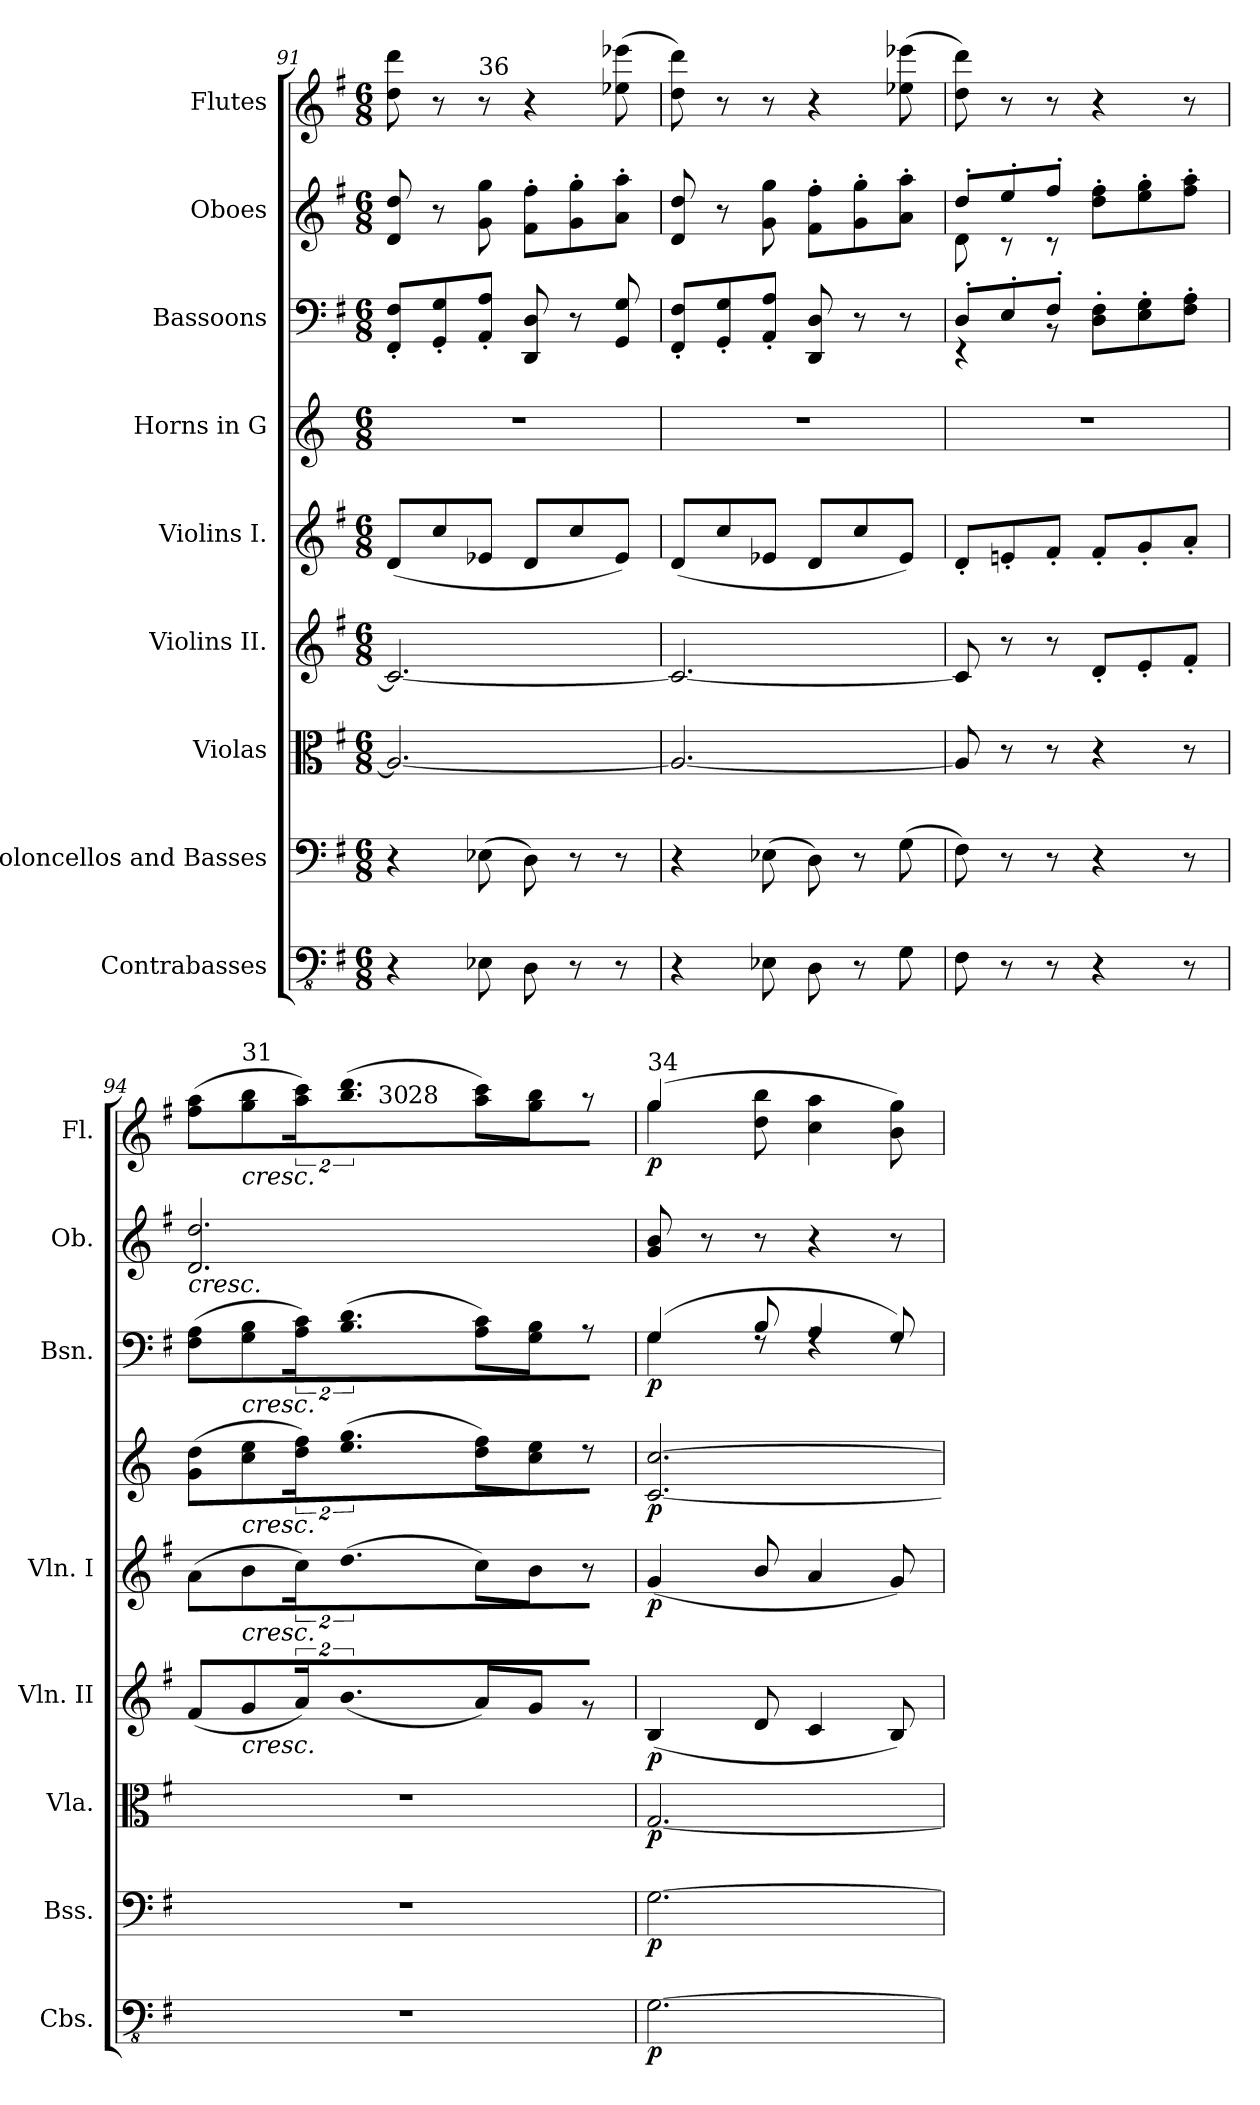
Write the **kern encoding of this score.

**kern	**dynam	**kern	**dynam	**kern	**dynam	**kern	**dynam	**kern	**dynam	**kern	**dynam	**kern	**dynam	**kern	**kern	**dynam
*part9	*part9	*part8	*part8	*part7	*part7	*part6	*part6	*part5	*part5	*part4	*part4	*part3	*part3	*part2	*part1	*part1
*staff9	*staff9	*staff8	*staff8	*staff7	*staff7	*staff6	*staff6	*staff5	*staff5	*staff4	*staff4	*staff3	*staff3	*staff2	*staff1	*staff1
*I"Contrabasses	*	*I"Violoncellos and Basses	*	*I"Violas	*	*I"Violins II.	*	*I"Violins I.	*	*I"Horns in G	*	*I"Bassoons	*	*I"Oboes	*I"Flutes	*
*I'Cbs.	*	*I'Bss.	*	*I'Vla.	*	*I'Vln. II	*	*I'Vln. I	*	*	*	*I'Bsn.	*	*I'Ob.	*I'Fl.	*
*clefFv4	*	*clefF4	*	*clefC3	*	*clefG2	*	*clefG2	*	*clefG2	*	*clefF4	*	*clefG2	*clefG2	*
*	*	*	*	*	*	*	*	*	*	*ITrd3c5	*	*	*	*	*	*
*k[f#]	*	*k[f#]	*	*k[f#]	*	*k[f#]	*	*k[f#]	*	*k[f#]	*	*k[f#]	*	*k[f#]	*k[f#]	*
*M6/8	*	*M6/8	*	*M6/8	*	*M6/8	*	*M6/8	*	*M6/8	*	*M6/8	*	*M6/8	*M6/8	*
=91	=91	=91	=91	=91	=91	=91	=91	=91	=91	=91	=91	=91	=91	=91	=91	=91
4r	.	4r	.	2.A/_	.	2.c/_	.	(<8d/L	.	2.r	.	8FF#/' 8F#/'L	.	8d/ 8dd/	8dd\ 8ddd\	.
.	.	.	.	.	.	.	.	8cc/	.	.	.	8GG/' 8G/'	.	8r	8r	.
!	!	!	!	!	!	!	!	!	!	!	!	!	!	!	!LO:TX:a:t=36	!
8EE-X\	.	(>8E-X\	.	.	.	.	.	8e-X/J	.	.	.	8AA/' 8A/'J	.	8g\ 8gg\	8r	.
8DD\	.	8D\)	.	.	.	.	.	8d/L	.	.	.	8DD/ 8D/	.	8f#\' 8ff#\'L	4r	.
8r	.	8r	.	.	.	.	.	8cc/	.	.	.	8r	.	8g\' 8gg\'	.	.
8r	.	8r	.	.	.	.	.	8e-/J)	.	.	.	8GG/ 8G/	.	8a\' 8aa\'J	(>8ee-X\ 8eee-X\	.
=92	=92	=92	=92	=92	=92	=92	=92	=92	=92	=92	=92	=92	=92	=92	=92	=92
4r	.	4r	.	2.A/_	.	2.c/_	.	(<8d/L	.	2.r	.	8FF#/' 8F#/'L	.	8d/ 8dd/	8dd\ 8ddd\)	.
.	.	.	.	.	.	.	.	8cc/	.	.	.	8GG/' 8G/'	.	8r	8r	.
8EE-X\	.	(>8E-X\	.	.	.	.	.	8e-X/J	.	.	.	8AA/' 8A/'J	.	8g\ 8gg\	8r	.
8DD\	.	8D\)	.	.	.	.	.	8d/L	.	.	.	8DD/ 8D/	.	8f#\' 8ff#\'L	4r	.
8r	.	8r	.	.	.	.	.	8cc/	.	.	.	8r	.	8g\' 8gg\'	.	.
8GG\	.	(>8G\	.	.	.	.	.	8e-/J)	.	.	.	8r	.	8a\' 8aa\'J	(>8ee-X\ 8eee-X\	.
=93	=93	=93	=93	=93	=93	=93	=93	=93	=93	=93	=93	=93	=93	=93	=93	=93
*	*	*	*	*	*	*	*	*	*	*	*	*^	*	*^	*	*
8FF#\	.	8F#\)	.	8A/]	.	8c/]	.	8d'/L	.	2.r	.	8D'/L	4r	.	8dd'/L	8d\	8dd\ 8ddd\)	.
8r	.	8r	.	8r	.	8r	.	8en'/	.	.	.	8E'/	.	.	8ee'/	8r	8r	.
8r	.	8r	.	8r	.	8r	.	8f#'/J	.	.	.	8F#'/J	8r	.	8ff#'/J	8r	8r	.
4r	.	4r	.	4r	.	8d'/L	.	8f#'/L	.	.	.	8D\' 8F#\'L	4.ryy	.	8dd\' 8ff#\'L	4.ryy	4r	.
.	.	.	.	.	.	8e'/	.	8g'/	.	.	.	8E\' 8G\'	.	.	8ee\' 8gg\'	.	.	.
8r	.	8r	.	8r	.	8f#'/J	.	8a'/J	.	.	.	8F#\' 8A\'J	.	.	8ff#\' 8aa\'J	.	8r	.
*	*	*	*	*	*	*	*	*	*	*	*	*v	*v	*	*	*	*	*
*	*	*	*	*	*	*	*	*	*	*	*	*	*	*v	*v	*	*
!!LO:LB:g=z
=94	=94	=94	=94	=94	=94	=94	=94	=94	=94	=94	=94	=94	=94	=94	=94	=94
!	!	!	!	!	!	!	!	!	!	!	!	!	!	!LO:TX:b:i:t=cresc.	!	!
2.r	.	2.r	.	2.r	.	(<8f#/L	.	(>8a\L	.	(>8d\ 8a\L	.	(>8F#\ 8A\L	.	2.d/ 2.dd/	(>8ff#\ 8aa\L	.
!	!	!	!	!	!	!	!	!	!	!	!	!	!	!	!LO:TX:a:t=31	!
!	!	!	!	!	!	!	!	!	!	!	!	!	!	!	!LO:TX:b:i:t=cresc.	!
!	!	!	!	!	!	!	!	!	!	!	!	!LO:TX:b:i:t=cresc.	!	!	!	!
!	!	!	!	!	!	!	!	!	!	!LO:TX:b:i:t=cresc.	!	!	!	!	!	!
!	!	!	!	!	!	!	!	!LO:TX:b:i:t=cresc.	!	!	!	!	!	!	!	!
!	!	!	!	!	!	!LO:TX:b:i:t=cresc.	!	!	!	!	!	!	!	!	!	!
.	.	.	.	.	.	8g/	.	8b\	.	8g\ 8b\	.	8G\ 8B\	.	.	8gg\ 8bb\	.
.	.	.	.	.	.	32%3a/J)	.	32%3cc\J)	.	32%3a\ 32%3cc\J)	.	32%3A\ 32%3c\J)	.	.	32%3aa\ 32%3ccc\J)	.
.	.	.	.	.	.	(<48.b!/	.	(>48.dd!/	.	(>48.b!/ 48.dd!/	.	(>48.B!/ 48.d!/	.	.	(>48.bb!/ 48.ddd!/	.
.	.	.	.	.	.	8a/L)	.	8cc\L)	.	8a\ 8cc\L)	.	8A\ 8c\L)	.	.	8aa\ 8ccc\L)	.
!	!	!	!	!	!	!	!	!	!	!	!	!	!	!	!LO:TX:a:t=30	!
.	.	.	.	.	.	8g/J	.	8b\J	.	8g\ 8b\J	.	8G\ 8B\J	.	.	8gg\ 8bb\J	.
!	!	!	!	!	!	!	!	!	!	!	!	!	!	!	!LO:TX:a:t=28	!
.	.	.	.	.	.	8r	.	8r	.	8r	.	8r	.	.	8r	.
=95	=95	=95	=95	=95	=95	=95	=95	=95	=95	=95	=95	=95	=95	=95	=95	=95
*	*	*	*	*	*	*	*	*	*	*	*	*^	*	*	*^	*
!	!	!	!	!	!	!	!	!	!	!	!	!	!	!	!	!LO:TX:a:t=34	!	!
!	!LO:DY:b	!	!LO:DY:b	!	!LO:DY:b	!	!LO:DY:b	!	!LO:DY:b	!	!LO:DY:b	!	!	!LO:DY:b	!	!	!	!LO:DY:b
[2.GG\	p	[2.G\	p	[2.G/	p	(<4B/	p	(<4g/	p	[2.G/ [2.g/	p	(>4G/	4G\	p	8g/ 8b/	(>4gg/	4gg\	p
.	.	.	.	.	.	.	.	.	.	.	.	.	.	.	8r	.	.	.
.	.	.	.	.	.	8d/	.	8b/	.	.	.	8B/	8rF	.	8r	8dd\ 8bb\	2ryy	.
.	.	.	.	.	.	4c/	.	4a/	.	.	.	4A/	4rF	.	4r	4cc\ 4aa\	.	.
.	.	.	.	.	.	8B/)	.	8g/)	.	.	.	8G/)	8rF	.	8r	8b\ 8gg\)	.	.
*	*	*	*	*	*	*	*	*	*	*	*	*v	*v	*	*	*v	*v	*
=	=	=	=	=	=	=	=	=	=	=	=	=	=	=	=	=
*-	*-	*-	*-	*-	*-	*-	*-	*-	*-	*-	*-	*-	*-	*-	*-	*-
